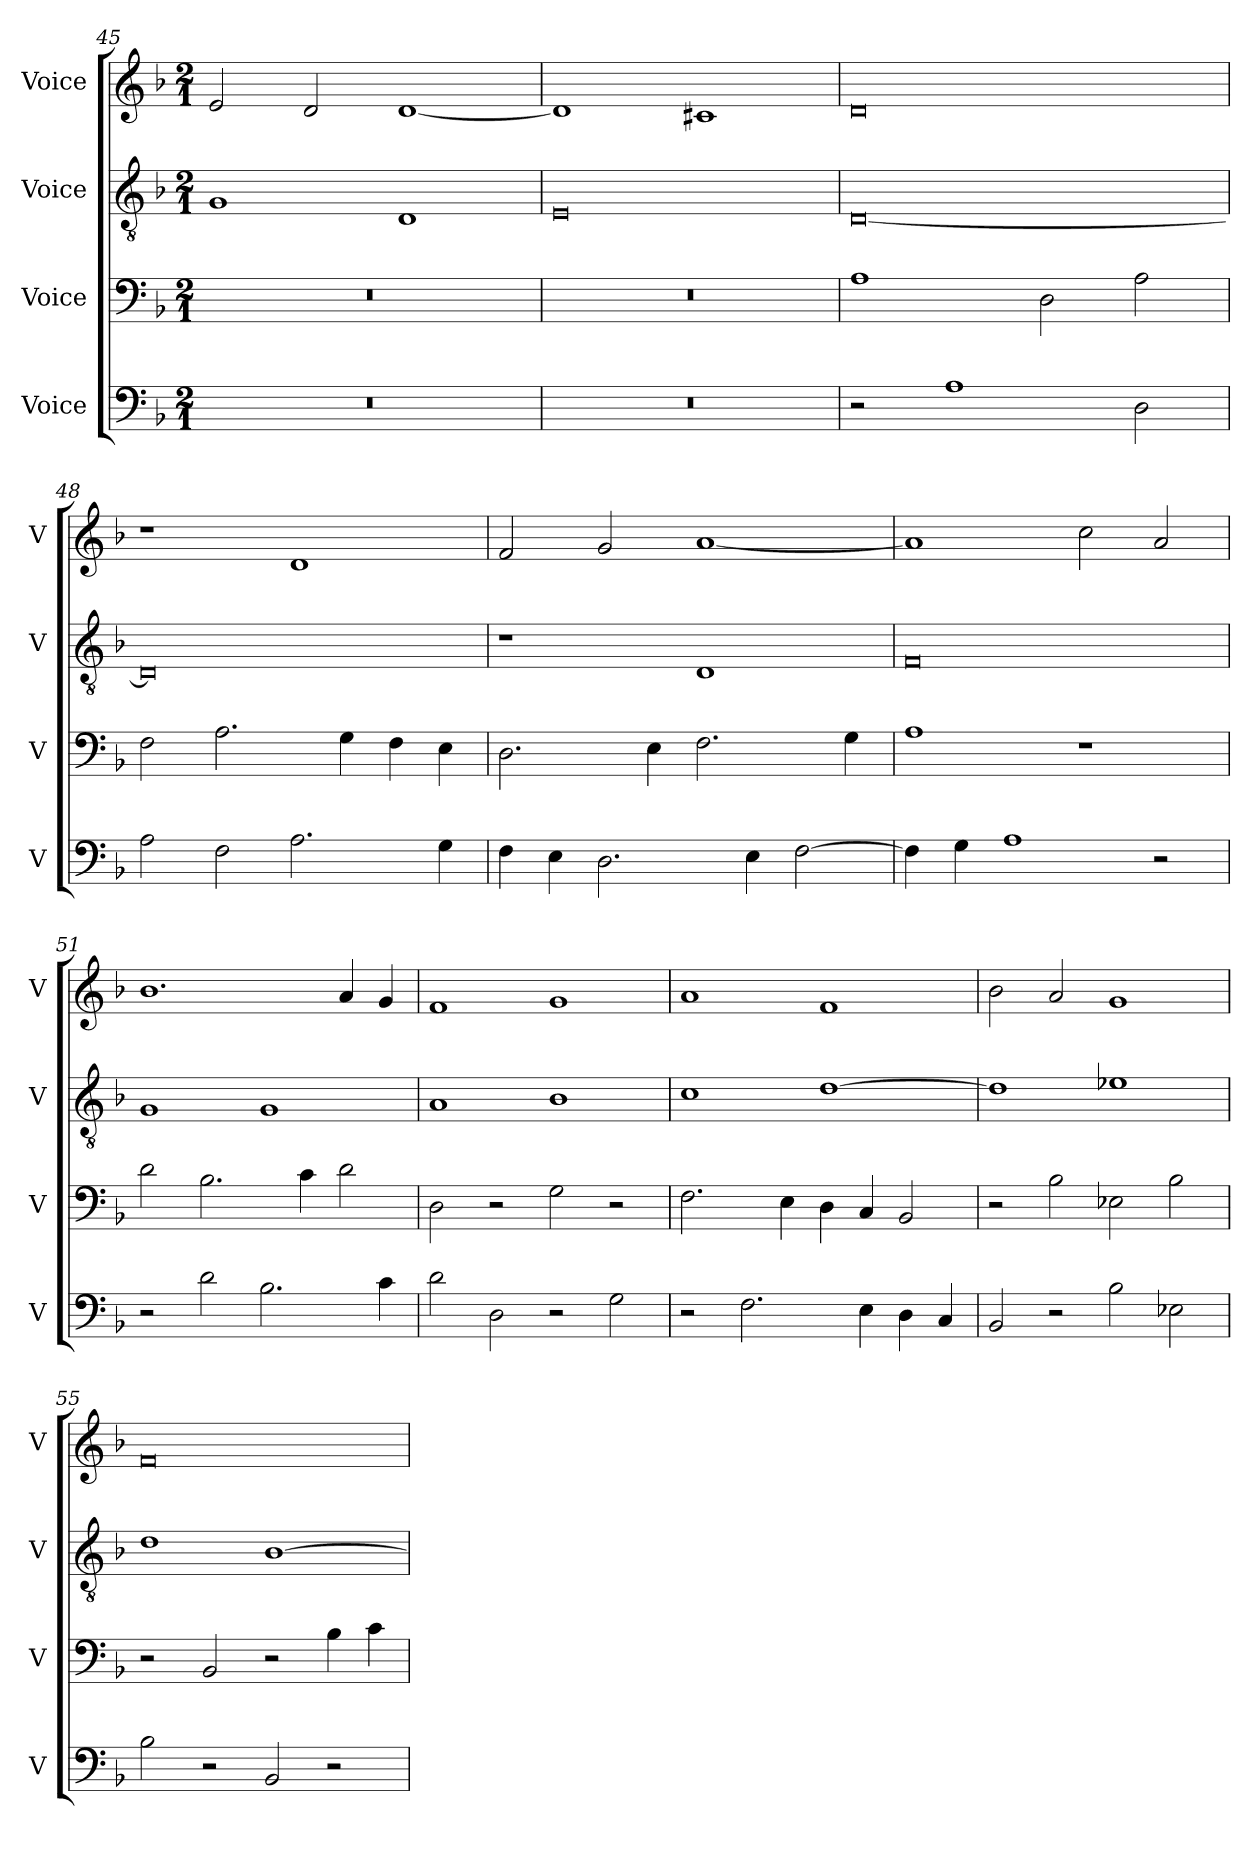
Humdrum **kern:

**kern	**kern	**kern	**kern
*part4	*part3	*part2	*part1
*staff4	*staff3	*staff2	*staff1
*I"Voice	*I"Voice	*I"Voice	*I"Voice
*I'V	*I'V	*I'V	*I'V
*clefF4	*clefF4	*clefGv2	*clefG2
*k[b-]	*k[b-]	*k[b-]	*k[b-]
*M2/1	*M2/1	*M2/1	*M2/1
=45	=45	=45	=45
0r	0r	1G	2e/
.	.	.	2d/
.	.	1D	[1d
=46	=46	=46	=46
0r	0r	0E	1d]
.	.	.	1c#X
!!LO:PB:g=z
=47	=47	=47	=47
2r	1A	[0D	0d
1A	.	.	.
.	2D\	.	.
2D\	2A\	.	.
=48	=48	=48	=48
2A\	2F\	0D]	1r
2F\	2.A\	.	.
2.A\	.	.	1d
.	4G\	.	.
.	4F\	.	.
4G\	4E\	.	.
=49	=49	=49	=49
4F\	2.D\	1r	2f/
4E\	.	.	.
2.D\	.	.	2g/
.	4E\	.	.
.	2.F\	1D	[1a
4E\	.	.	.
[2F\	.	.	.
.	4G\	.	.
!!LO:LB:g=z
=50	=50	=50	=50
4F\]	1A	0F	1a]
4G\	.	.	.
1A	.	.	.
.	1r	.	2cc\
2r	.	.	2a/
=51	=51	=51	=51
2r	2d\	1G	1.b-
2d\	2.B-\	.	.
2.B-\	.	1G	.
.	4c\	.	.
.	2d\	.	4a/
4c\	.	.	4g/
=52	=52	=52	=52
2d\	2D\	1A	1f
2D\	2r	.	.
2r	2G\	1B-	1g
2G\	2r	.	.
!!LO:LB:g=z
=53	=53	=53	=53
2r	2.F\	1c	1a
2.F\	.	.	.
.	4E\	.	.
.	4D\	[1d	1f
4E\	4C/	.	.
4D\	2BB-/	.	.
4C/	.	.	.
=54	=54	=54	=54
2BB-/	2r	1d]	2b-\
2r	2B-\	.	2a/
2B-\	2E-X\	1e-X	1g
2E-X\	2B-\	.	.
=55	=55	=55	=55
2B-\	2r	1d	0f
2r	2BB-/	.	.
2BB-/	2r	[1B-	.
2r	4B-\	.	.
.	4c\	.	.
=	=	=	=
*-	*-	*-	*-
